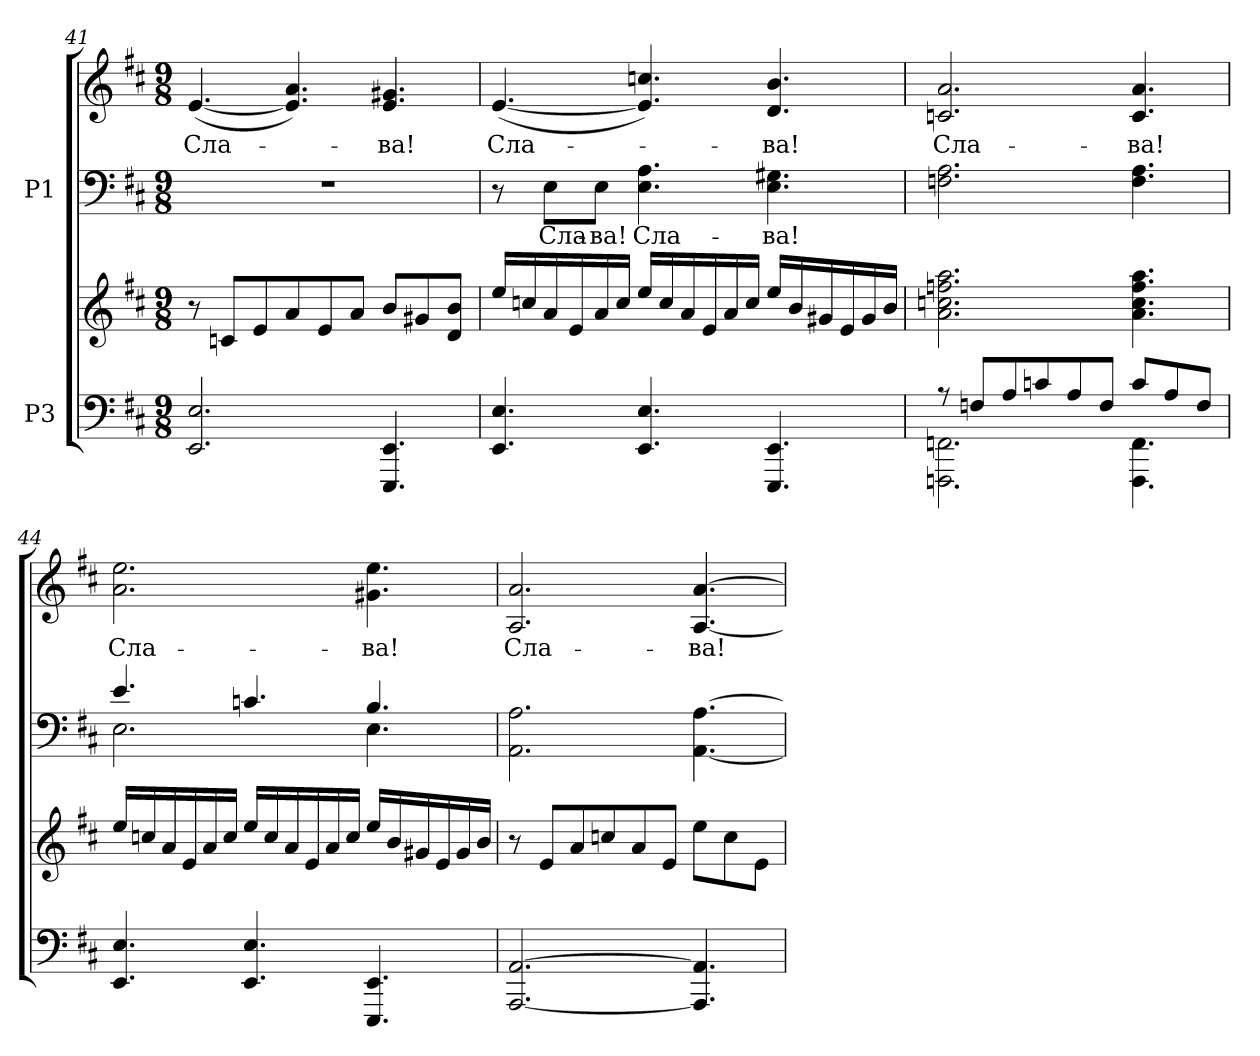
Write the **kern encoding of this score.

**kern	**kern	**kern	**text	**kern	**text
*part2	*part2	*part1	*part1	*part1	*part1
*staff4	*staff3	*staff2	*staff2	*staff1	*staff1
*I"P3	*	*I"P1	*	*	*
*clefF4	*clefG2	*clefF4	*	*clefG2	*
*k[f#c#]	*k[f#c#]	*k[f#c#]	*	*k[f#c#]	*
*b:	*b:	*b:	*	*b:	*
*M9/8	*M9/8	*M9/8	*	*M9/8	*
=41	=41	=41	=41	=41	=41
!	!	!LO:N:vis=1	!	!	!
!	!	!	!	!	!LO:LY:b:color=#000000
2.EEi/ 2.Ei	8r	8%9r	.	([<4.ei/	Сла-
.	8cni/L	.	.	.	.
.	8ei/	.	.	.	.
.	8ai/	.	.	4.ei/] 4.ai)	.
.	8ei/	.	.	.	.
.	8ai/J	.	.	.	.
!	!	!	!	!	!LO:LY:b:color=#000000
4.EEEi/ 4.EEi	8bi/L	.	.	4.ei/ 4.g#Xi	-ва!
.	8g#Xi/	.	.	.	.
.	8di/ 8biJ	.	.	.	.
!!LO:LB:g=z
=42	=42	=42	=42	=42	=42
!	!	!	!	!	!LO:LY:b:color=#000000
4.EEi/ 4.Ei	16eei/LL	8r	.	([<4.ei/	Сла-
.	16ccni/	.	.	.	.
!	!	!	!LO:LY:a:color=#000000	!	!
.	16ai/	8Ei\L	Сла-	.	.
.	16ei/	.	.	.	.
!	!	!	!LO:LY:a:color=#000000	!	!
.	16ai/	8Ei\J	-ва!	.	.
.	16cci/JJ	.	.	.	.
!	!	!	!LO:LY:a:color=#000000	!	!
4.EEi/ 4.Ei	16eei/LL	4.Ei\ 4.Ai	Сла-	4.ei/] 4.ccni)	.
.	16cci/	.	.	.	.
.	16ai/	.	.	.	.
.	16ei/	.	.	.	.
.	16ai/	.	.	.	.
.	16cci/JJ	.	.	.	.
!	!	!	!LO:LY:a:color=#000000	!	!
!	!	!	!	!	!LO:LY:b:color=#000000
4.EEEi/ 4.EEi	16eei/LL	4.Ei\ 4.G#Xi	-ва!	4.di/ 4.bi	-ва!
.	16bi/	.	.	.	.
.	16g#Xi/	.	.	.	.
.	16ei/	.	.	.	.
.	16g#i/	.	.	.	.
.	16bi/JJ	.	.	.	.
=43	=43	=43	=43	=43	=43
*^	*	*	*	*	*
!	!	!	!	!	!	!LO:LY:b:color=#000000
8r	2.FFFni\ 2.FFni	2.ai\ 2.ccni 2.ffni 2.aai	2.Fni\ 2.Ai	.	2.cni/ 2.ai	Сла-
8Fni/L	.	.	.	.	.	.
8Ai/	.	.	.	.	.	.
8cni/	.	.	.	.	.	.
8Ai/	.	.	.	.	.	.
8Fi/J	.	.	.	.	.	.
!	!	!	!	!	!	!LO:LY:b:color=#000000
8ci/L	4.FFFi\ 4.FFi	4.ai\ 4.cci 4.ffi 4.aai	4.Fi\ 4.Ai	.	4.ci/ 4.ai	-ва!
8Ai/	.	.	.	.	.	.
8Fi/J	.	.	.	.	.	.
*v	*v	*	*	*	*	*
!!LO:LB:g=z
=44	=44	=44	=44	=44	=44
*	*	*^	*	*	*
!	!	!	!	!	!	!LO:LY:b:color=#000000
4.EEi/ 4.Ei	16eei/LL	4.ei/	2.Ei\	.	2.ai\ 2.eei	Сла-
.	16ccni/	.	.	.	.	.
.	16ai/	.	.	.	.	.
.	16ei/	.	.	.	.	.
.	16ai/	.	.	.	.	.
.	16cci/JJ	.	.	.	.	.
4.EEi/ 4.Ei	16eei/LL	4.cni/	.	.	.	.
.	16cci/	.	.	.	.	.
.	16ai/	.	.	.	.	.
.	16ei/	.	.	.	.	.
.	16ai/	.	.	.	.	.
.	16cci/JJ	.	.	.	.	.
!	!	!	!	!	!	!LO:LY:b:color=#000000
4.EEEi/ 4.EEi	16eei/LL	4.Bi/	4.Ei\	.	4.g#Xi\ 4.eei	-ва!
.	16bi/	.	.	.	.	.
.	16g#Xi/	.	.	.	.	.
.	16ei/	.	.	.	.	.
.	16g#i/	.	.	.	.	.
.	16bi/JJ	.	.	.	.	.
*	*	*v	*v	*	*	*
=45	=45	=45	=45	=45	=45
!	!	!	!	!	!LO:LY:b:color=#000000
[<2.AAAi/ [>2.AAi	8r	2.AAi\ 2.Ai	.	2.Ai/ 2.ai	Сла-
.	8ei/L	.	.	.	.
.	8ai/	.	.	.	.
.	8ccni/	.	.	.	.
.	8ai/	.	.	.	.
.	8ei/J	.	.	.	.
!	!	!	!	!	!LO:LY:b:color=#000000
4.AAAi/] 4.AAi]	8eei\L	[<4.AAi\ [>4.Ai	.	[<4.Ai/ [>4.ai	-ва!
.	8cci\	.	.	.	.
.	8ei\J	.	.	.	.
=	=	=	=	=	=
*-	*-	*-	*-	*-	*-
